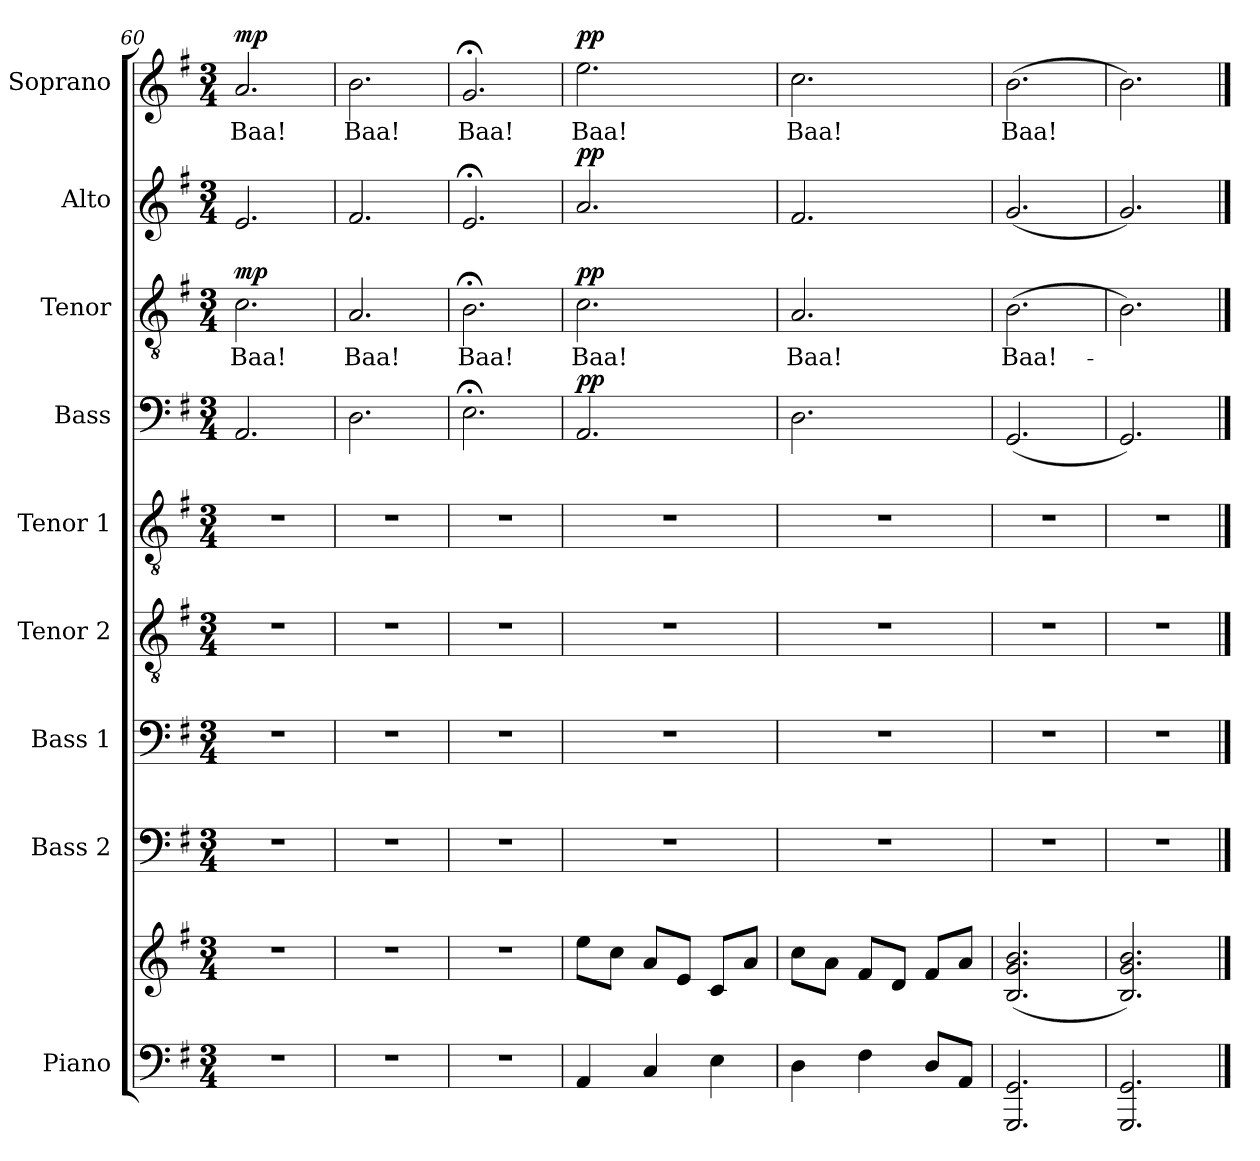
**kern	**kern	**kern	**kern	**kern	**kern	**kern	**dynam	**kern	**text	**dynam	**kern	**dynam	**kern	**text	**dynam
*part9	*part9	*part8	*part7	*part6	*part5	*part4	*part4	*part3	*part3	*part3	*part2	*part2	*part1	*part1	*part1
*staff10	*staff9	*staff8	*staff7	*staff6	*staff5	*staff4	*staff4	*staff3	*staff3	*staff3	*staff2	*staff2	*staff1	*staff1	*staff1
*I"Piano	*	*I"Bass 2	*I"Bass 1	*I"Tenor 2	*I"Tenor 1	*I"Bass	*	*I"Tenor	*	*	*I"Alto	*	*I"Soprano	*	*
*I'Pno.	*	*I'B 2	*I'B 1	*I'T 2	*I'T 1	*I'B	*	*I'T	*	*	*I'A	*	*I'S	*	*
!!LO:PB:g=z
*clefF4	*clefG2	*clefF4	*clefF4	*clefGv2	*clefGv2	*clefF4	*	*clefGv2	*	*	*clefG2	*	*clefG2	*	*
*k[f#]	*k[f#]	*k[f#]	*k[f#]	*k[f#]	*k[f#]	*k[f#]	*	*k[f#]	*	*	*k[f#]	*	*k[f#]	*	*
*G:	*G:	*G:	*G:	*G:	*G:	*G:	*	*G:	*	*	*G:	*	*G:	*	*
*M3/4	*M3/4	*M3/4	*M3/4	*M3/4	*M3/4	*M3/4	*	*M3/4	*	*	*M3/4	*	*M3/4	*	*
=60	=60	=60	=60	=60	=60	=60	=60	=60	=60	=60	=60	=60	=60	=60	=60
!	!	!	!	!	!	!	!	!	!	!LO:DY:a	!	!	!	!	!LO:DY:a
2.r	2.r	2.r	2.r	2.r	2.r	2.AA/	.	2.c\	Baa!	mp	2.e/	.	2.a/	Baa!	mp
=61	=61	=61	=61	=61	=61	=61	=61	=61	=61	=61	=61	=61	=61	=61	=61
2.r	2.r	2.r	2.r	2.r	2.r	2.D\	.	2.A/	Baa!	.	2.f#/	.	2.b\	Baa!	.
=62	=62	=62	=62	=62	=62	=62	=62	=62	=62	=62	=62	=62	=62	=62	=62
2.r	2.r	2.r	2.r	2.r	2.r	2.E;<\	.	2.B;<\	Baa!	.	2.e;</	.	2.g;</	Baa!	.
=63	=63	=63	=63	=63	=63	=63	=63	=63	=63	=63	=63	=63	=63	=63	=63
!	!	!	!	!	!	!	!LO:DY:a	!	!	!LO:DY:a	!	!LO:DY:a	!	!	!LO:DY:a
4AA/	8ee\L	2.r	2.r	2.r	2.r	2.AA/	pp	2.c\	Baa!	pp	2.a/	pp	2.ee\	Baa!	pp
.	8cc\J	.	.	.	.	.	.	.	.	.	.	.	.	.	.
4C/	8a/L	.	.	.	.	.	.	.	.	.	.	.	.	.	.
.	8e/J	.	.	.	.	.	.	.	.	.	.	.	.	.	.
4E\	8c/L	.	.	.	.	.	.	.	.	.	.	.	.	.	.
.	8a/J	.	.	.	.	.	.	.	.	.	.	.	.	.	.
!!LO:PB:g=z
=64	=64	=64	=64	=64	=64	=64	=64	=64	=64	=64	=64	=64	=64	=64	=64
4D\	8cc\L	2.r	2.r	2.r	2.r	2.D\	.	2.A/	Baa!	.	2.f#/	.	2.cc\	Baa!	.
.	8a\J	.	.	.	.	.	.	.	.	.	.	.	.	.	.
4F#\	8f#/L	.	.	.	.	.	.	.	.	.	.	.	.	.	.
.	8d/J	.	.	.	.	.	.	.	.	.	.	.	.	.	.
8D/L	8f#/L	.	.	.	.	.	.	.	.	.	.	.	.	.	.
8AA/J	8a/J	.	.	.	.	.	.	.	.	.	.	.	.	.	.
=65	=65	=65	=65	=65	=65	=65	=65	=65	=65	=65	=65	=65	=65	=65	=65
2.GGG/ 2.GG/	(2.B/ 2.g/ 2.b/	2.r	2.r	2.r	2.r	(2.GG/	.	(2.B\	Baa!-	.	(2.g/	.	(2.b\	Baa!	.
=66	=66	=66	=66	=66	=66	=66	=66	=66	=66	=66	=66	=66	=66	=66	=66
2.GGG/ 2.GG/	2.B/ 2.g/ 2.b/)	2.r	2.r	2.r	2.r	2.GG/)	.	2.B\)	.	.	2.g/)	.	2.b\)	.	.
==	==	==	==	==	==	==	==	==	==	==	==	==	==	==	==
*-	*-	*-	*-	*-	*-	*-	*-	*-	*-	*-	*-	*-	*-	*-	*-
